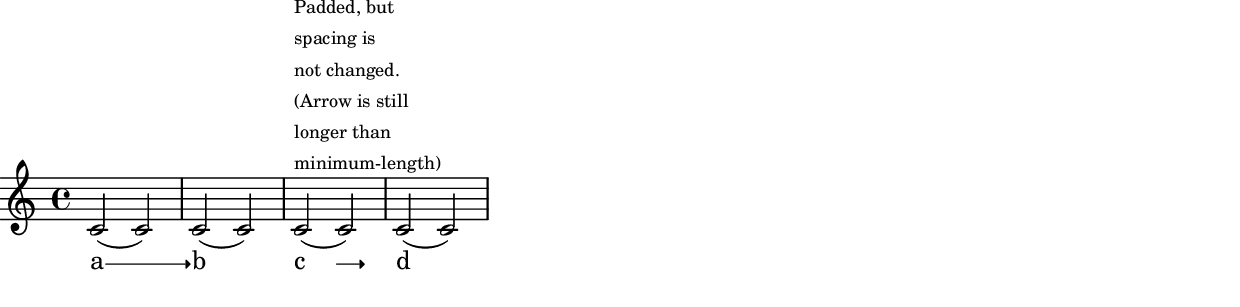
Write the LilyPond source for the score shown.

%% Generated by lilypond-book
%% Options: [exampleindent=10.16\mm,indent=0\mm,line-width=160\mm,paper-height=845.047\pt,paper-width=597.508\pt,papersize='(cons (* 597.508 pt) (* 845.047 pt))]
\include "lilypond-book-preamble.ly"


% ****************************************************************
% Start cut-&-pastable-section
% ****************************************************************

#(ly:set-option 'eps-box-padding 3.000000)



\paper {
  #(set-paper-size '(cons (* 597.508 pt) (* 845.047 pt)))
  indent = 0\mm
  line-width = 160\mm
  % offset the left padding, also add 1mm as lilypond creates cropped
  % images with a little space on the right
  line-width = #(- line-width (* mm  3.000000) (* mm 1))
}

\layout {
  
}




% ****************************************************************
% ly snippet:
% ****************************************************************
\sourcefilename "/lilypond-2.25.19/input/regression/vowel-transition-padding.ly"
\sourcefileline 0
\version "2.21.0"
\header {
  texidoc = "Padding does not cause @code{VowelTransition}s to become
shorter than @code{minimum-length}.  Instead, space is added if
necessary leaving the arrow at @code{minimum-length}."
  }

\layout {
  ragged-right = ##t
}

\score {
  {
    \relative {
      c'2( c) |
      c( c) |
      c( ^\markup { \left-column { \tiny {
          "Padded, but"
          "spacing is"
          "not changed."
          "(Arrow is still"
          "longer than"
          "minimum-length)" } } } c) |
      c( c) | \break
      c c |
      c ^\markup { \left-column { \tiny {
          "Space is added"
          "to allow for"
          "padding. Arrow"
          "is drawn at"
          "minimum-length" } } } c |
    }

    \addlyrics {
      a \vowelTransition b
      \once \override VowelTransition.bound-details.left.padding = #3
      \once \override VowelTransition.bound-details.right.padding = #3
      c \vowelTransition d
      eeeee \vowelTransition fffff
      \once \override VowelTransition.bound-details.left.padding = #3
      \once \override VowelTransition.bound-details.right.padding = #3
      ggggg \vowelTransition hhhhh
    }
  }
}



% ****************************************************************
% end ly snippet
% ****************************************************************
